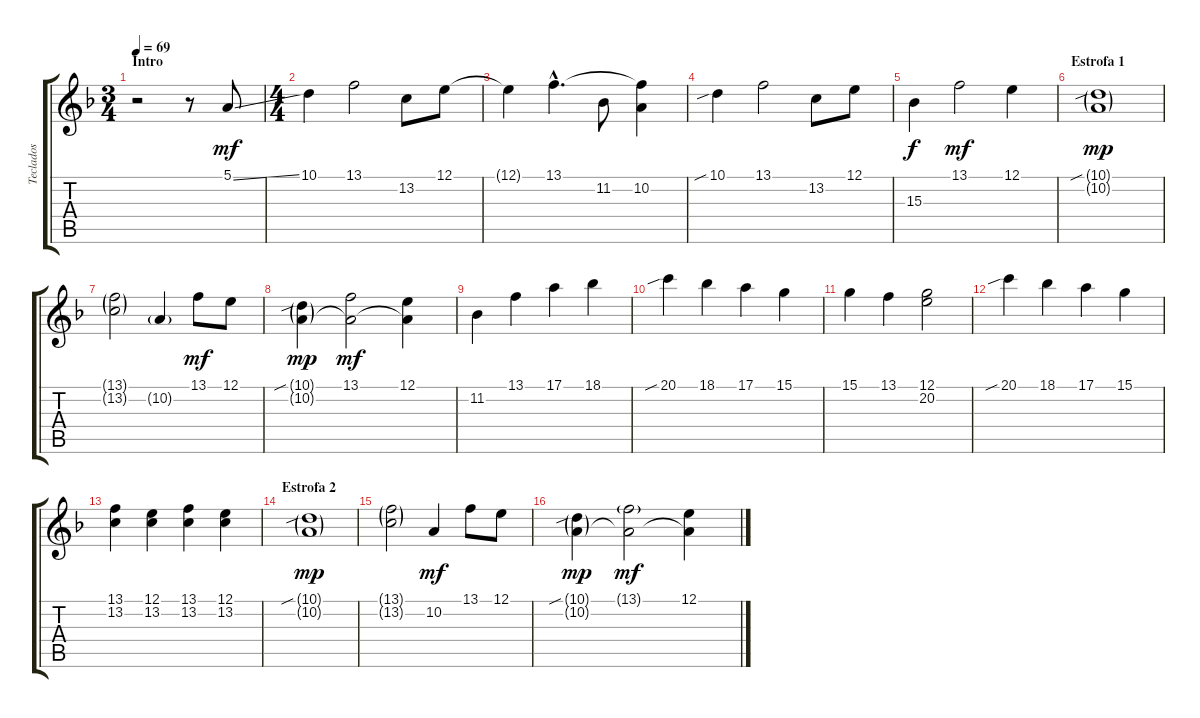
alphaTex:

\track ("Teclados" "Teclados") {instrument reedorgan}
\staff {score tabs}
\tuning (E4 B3 G3 D3 A2 E2) {hide}
\ts (3 4)
\section ("" "Intro")
\tempo 69
\clef g2
\ks dminor
r.2{dy mf instrument reedorgan} r.8 5.1{ss}.8 |
\ts (4 4)
10.1.4 13.1.2 13.2.8 12.1.8 |
12.1{t}.4 13.1{hac}.4{d} 11.2.8 (13.1{t} 10.2).4 |
10.1{sib}.4 13.1.2 13.2.8 12.1.8 |
15.3.4{dy f} 13.1.2{dy mf} 12.1.4 |
\section ("" "Estrofa 1")
(10.1{sib g} 10.2{g}).1{dy mp} |
(13.1{g} 13.2{g}).2 10.2{g}.4 13.1.8{dy mf} 12.1.8 |
(10.1{sib g} 10.2{g}).4{dy mp} (13.1 10.2{t}).2{dy mf} (12.1 10.2{t}).4 |
11.2.4 13.1.4 17.1.4 18.1.4 |
20.1{sib}.4 18.1.4 17.1.4 15.1.4 |
15.1.4 13.1.4 (12.1 20.2).2 |
20.1{sib}.4 18.1.4 17.1.4 15.1.4 |
(13.1 13.2).4 (12.1 13.2).4 (13.1 13.2).4 (12.1 13.2).4 |
\section ("" "Estrofa 2")
(10.1{sib g} 10.2{g}).1{dy mp} |
(13.1{g} 13.2{g}).2 10.2.4{dy mf} 13.1.8 12.1.8 |
(10.1{sib g} 10.2{g}).4{dy mp} (13.1{g} 10.2{t}).2{dy mf} (12.1 10.2{t}).4
